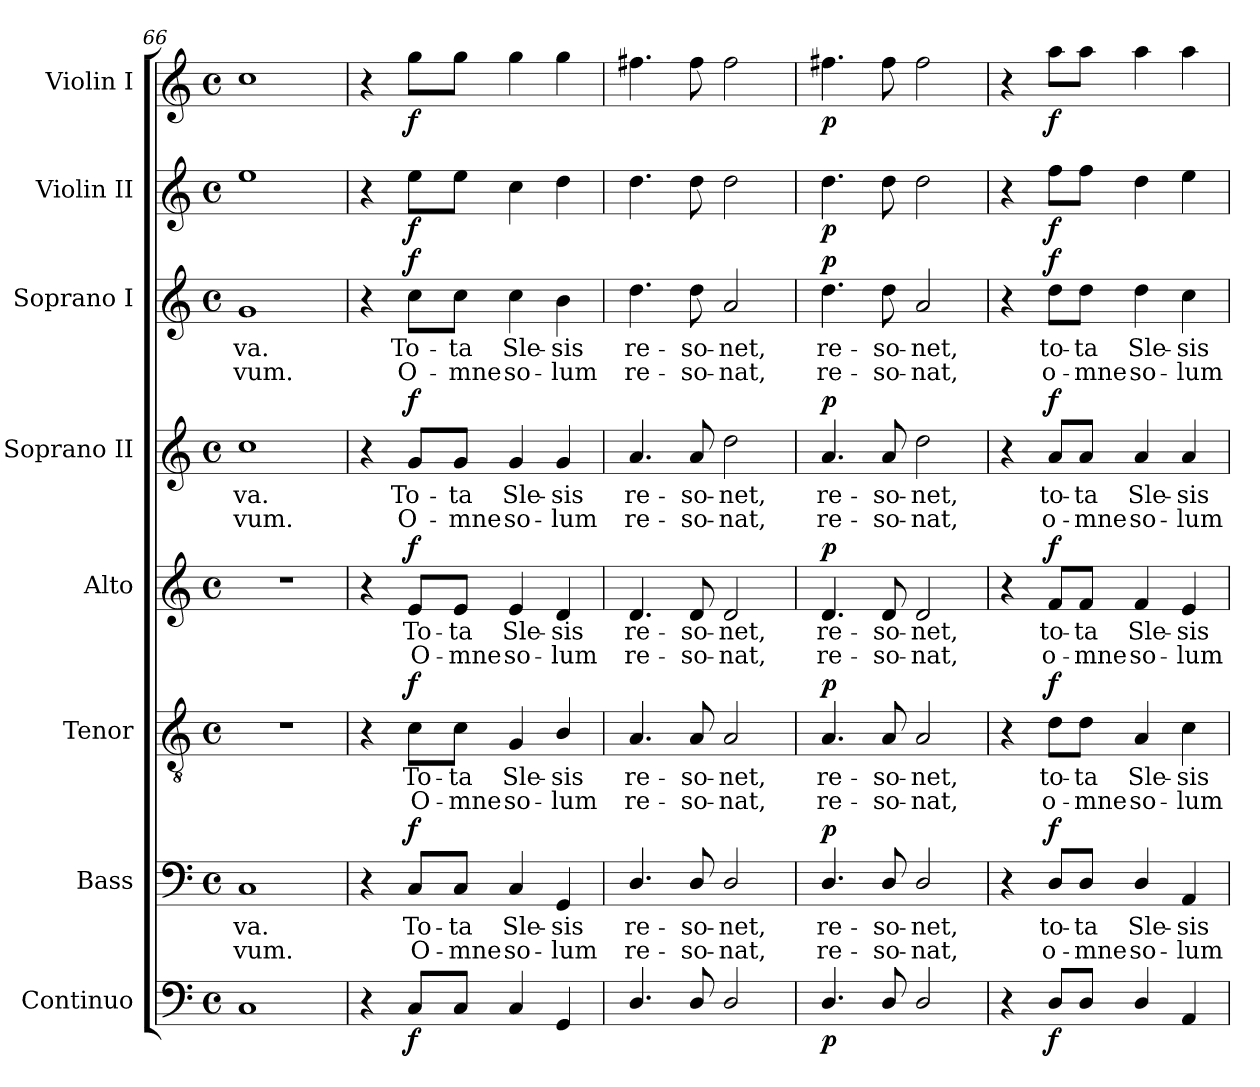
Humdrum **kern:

**kern	**dynam	**kern	**text	**text	**dynam	**kern	**text	**text	**dynam	**kern	**text	**text	**dynam	**kern	**text	**text	**dynam	**kern	**text	**text	**dynam	**kern	**dynam	**kern	**dynam
*part8	*part8	*part7	*part7	*part7	*part7	*part6	*part6	*part6	*part6	*part5	*part5	*part5	*part5	*part4	*part4	*part4	*part4	*part3	*part3	*part3	*part3	*part2	*part2	*part1	*part1
*staff8	*staff8	*staff7	*staff7	*staff7	*staff7	*staff6	*staff6	*staff6	*staff6	*staff5	*staff5	*staff5	*staff5	*staff4	*staff4	*staff4	*staff4	*staff3	*staff3	*staff3	*staff3	*staff2	*staff2	*staff1	*staff1
*I"Continuo	*	*I"Bass	*	*	*	*I"Tenor	*	*	*	*I"Alto	*	*	*	*I"Soprano II	*	*	*	*I"Soprano I	*	*	*	*I"Violin II	*	*I"Violin I	*
*	*	*I'B	*	*	*	*I'T	*	*	*	*I'A	*	*	*	*I'S II	*	*	*	*I'S I	*	*	*	*I'Vn II	*	*I'Vn I	*
*clefF4	*	*clefF4	*	*	*	*clefGv2	*	*	*	*clefG2	*	*	*	*clefG2	*	*	*	*clefG2	*	*	*	*clefG2	*	*clefG2	*
*k[]	*	*k[]	*	*	*	*k[]	*	*	*	*k[]	*	*	*	*k[]	*	*	*	*k[]	*	*	*	*k[]	*	*k[]	*
*C:	*	*C:	*	*	*	*C:	*	*	*	*C:	*	*	*	*C:	*	*	*	*C:	*	*	*	*C:	*	*C:	*
*M4/4	*	*M4/4	*	*	*	*M4/4	*	*	*	*M4/4	*	*	*	*M4/4	*	*	*	*M4/4	*	*	*	*M4/4	*	*M4/4	*
*met(c)	*	*met(c)	*	*	*	*met(c)	*	*	*	*met(c)	*	*	*	*met(c)	*	*	*	*met(c)	*	*	*	*met(c)	*	*met(c)	*
=66	=66	=66	=66	=66	=66	=66	=66	=66	=66	=66	=66	=66	=66	=66	=66	=66	=66	=66	=66	=66	=66	=66	=66	=66	=66
!	!	!	!LO:LY:b	!LO:LY:b	!	!	!	!	!	!	!	!	!	!	!LO:LY:b	!LO:LY:b	!	!	!LO:LY:b	!LO:LY:b	!	!	!	!	!
1C	.	1C	-va.	vum.	.	1r	.	.	.	1r	.	.	.	1cc	-va.	vum.	.	1g	-va.	vum.	.	1ee	.	1cc	.
=67	=67	=67	=67	=67	=67	=67	=67	=67	=67	=67	=67	=67	=67	=67	=67	=67	=67	=67	=67	=67	=67	=67	=67	=67	=67
4r	.	4r	.	.	.	4r	.	.	.	4r	.	.	.	4r	.	.	.	4r	.	.	.	4r	.	4r	.
!	!LO:DY:b	!	!LO:LY:b	!LO:LY:b	!LO:DY:b	!	!LO:LY:b	!LO:LY:b	!LO:DY:b	!	!LO:LY:b	!LO:LY:b	!LO:DY:b	!	!LO:LY:b	!LO:LY:b	!LO:DY:b	!	!LO:LY:b	!LO:LY:b	!LO:DY:b	!	!LO:DY:b	!	!LO:DY:b
8CL	f	8C/L	To-	-O-	f	8c\L	To-	-O-	f	8e/L	To-	-O-	f	8g/L	To-	-O-	f	8cc\L	To-	-O-	f	8eeL	f	8ggL	f
!	!	!	!LO:LY:b	!LO:LY:b	!	!	!LO:LY:b	!LO:LY:b	!	!	!LO:LY:b	!LO:LY:b	!	!	!LO:LY:b	!LO:LY:b	!	!	!LO:LY:b	!LO:LY:b	!	!	!	!	!
8CJ	.	8C/J	-ta	mne	.	8c\J	-ta	mne	.	8e/J	-ta	mne	.	8g/J	-ta	mne	.	8cc\J	-ta	mne	.	8eeJ	.	8ggJ	.
!	!	!	!LO:LY:b	!LO:LY:b	!	!	!LO:LY:b	!LO:LY:b	!	!	!LO:LY:b	!LO:LY:b	!	!	!LO:LY:b	!LO:LY:b	!	!	!LO:LY:b	!LO:LY:b	!	!	!	!	!
4C	.	4C	Sle-	-so-	.	4G	Sle-	-so-	.	4e	Sle-	-so-	.	4g	Sle-	-so-	.	4cc	Sle-	-so-	.	4cc	.	4gg	.
!	!	!	!LO:LY:b	!LO:LY:b	!	!	!LO:LY:b	!LO:LY:b	!	!	!LO:LY:b	!LO:LY:b	!	!	!LO:LY:b	!LO:LY:b	!	!	!LO:LY:b	!LO:LY:b	!	!	!	!	!
4GG	.	4GG	-sis	lum	.	4B/	-sis	lum	.	4d	-sis	lum	.	4g	-sis	lum	.	4b	-sis	lum	.	4dd	.	4gg	.
=68	=68	=68	=68	=68	=68	=68	=68	=68	=68	=68	=68	=68	=68	=68	=68	=68	=68	=68	=68	=68	=68	=68	=68	=68	=68
!	!	!	!LO:LY:b	!LO:LY:b	!	!	!LO:LY:b	!LO:LY:b	!	!	!LO:LY:b	!LO:LY:b	!	!	!LO:LY:b	!LO:LY:b	!	!	!LO:LY:b	!LO:LY:b	!	!	!	!	!
4.D/	.	4.D/	re-	-re-	.	4.A	re-	-re-	.	4.d	re-	-re-	.	4.a	re-	-re-	.	4.dd	re-	-re-	.	4.dd	.	4.ff#X	.
!	!	!	!LO:LY:b	!LO:LY:b	!	!	!LO:LY:b	!LO:LY:b	!	!	!LO:LY:b	!LO:LY:b	!	!	!LO:LY:b	!LO:LY:b	!	!	!LO:LY:b	!LO:LY:b	!	!	!	!	!
8D/	.	8D/	-so-	-so-	.	8A	-so-	-so-	.	8d	-so-	-so-	.	8a	-so-	-so-	.	8dd	-so-	-so-	.	8dd	.	8ff#	.
!	!	!	!LO:LY:b	!LO:LY:b	!	!	!LO:LY:b	!LO:LY:b	!	!	!LO:LY:b	!LO:LY:b	!	!	!LO:LY:b	!LO:LY:b	!	!	!LO:LY:b	!LO:LY:b	!	!	!	!	!
2D/	.	2D/	-net,	nat,	.	2A	-net,	nat,	.	2d	-net,	nat,	.	2dd	-net,	nat,	.	2a	-net,	nat,	.	2dd	.	2ff#	.
=69	=69	=69	=69	=69	=69	=69	=69	=69	=69	=69	=69	=69	=69	=69	=69	=69	=69	=69	=69	=69	=69	=69	=69	=69	=69
!	!LO:DY:b	!	!LO:LY:b	!LO:LY:b	!LO:DY:b	!	!LO:LY:b	!LO:LY:b	!LO:DY:b	!	!LO:LY:b	!LO:LY:b	!LO:DY:b	!	!LO:LY:b	!LO:LY:b	!LO:DY:b	!	!LO:LY:b	!LO:LY:b	!LO:DY:b	!	!LO:DY:b	!	!LO:DY:b
4.D/	p	4.D/	re-	-re-	p	4.A	re-	-re-	p	4.d	re-	-re-	p	4.a	re-	-re-	p	4.dd	re-	-re-	p	4.dd	p	4.ff#X	p
!	!	!	!LO:LY:b	!LO:LY:b	!	!	!LO:LY:b	!LO:LY:b	!	!	!LO:LY:b	!LO:LY:b	!	!	!LO:LY:b	!LO:LY:b	!	!	!LO:LY:b	!LO:LY:b	!	!	!	!	!
8D/	.	8D/	-so-	-so-	.	8A	-so-	-so-	.	8d	-so-	-so-	.	8a	-so-	-so-	.	8dd	-so-	-so-	.	8dd	.	8ff#	.
!	!	!	!LO:LY:b	!LO:LY:b	!	!	!LO:LY:b	!LO:LY:b	!	!	!LO:LY:b	!LO:LY:b	!	!	!LO:LY:b	!LO:LY:b	!	!	!LO:LY:b	!LO:LY:b	!	!	!	!	!
2D/	.	2D/	-net,	nat,	.	2A	-net,	nat,	.	2d	-net,	nat,	.	2dd	-net,	nat,	.	2a	-net,	nat,	.	2dd	.	2ff#	.
=70	=70	=70	=70	=70	=70	=70	=70	=70	=70	=70	=70	=70	=70	=70	=70	=70	=70	=70	=70	=70	=70	=70	=70	=70	=70
4r	.	4r	.	.	.	4r	.	.	.	4r	.	.	.	4r	.	.	.	4r	.	.	.	4r	.	4r	.
!	!LO:DY:b	!	!LO:LY:b	!LO:LY:b	!LO:DY:b	!	!LO:LY:b	!LO:LY:b	!LO:DY:b	!	!LO:LY:b	!LO:LY:b	!LO:DY:b	!	!LO:LY:b	!LO:LY:b	!LO:DY:b	!	!LO:LY:b	!LO:LY:b	!LO:DY:b	!	!LO:DY:b	!	!LO:DY:b
8D/L	f	8D/L	to-	-o-	f	8d\L	to-	-o-	f	8f/L	to-	-o-	f	8a/L	to-	-o-	f	8dd\L	to-	-o-	f	8ffL	f	8aaL	f
!	!	!	!LO:LY:b	!LO:LY:b	!	!	!LO:LY:b	!LO:LY:b	!	!	!LO:LY:b	!LO:LY:b	!	!	!LO:LY:b	!LO:LY:b	!	!	!LO:LY:b	!LO:LY:b	!	!	!	!	!
8D/J	.	8D/J	-ta	mne	.	8d\J	-ta	mne	.	8f/J	-ta	mne	.	8a/J	-ta	mne	.	8dd\J	-ta	mne	.	8ffJ	.	8aaJ	.
!	!	!	!LO:LY:b	!LO:LY:b	!	!	!LO:LY:b	!LO:LY:b	!	!	!LO:LY:b	!LO:LY:b	!	!	!LO:LY:b	!LO:LY:b	!	!	!LO:LY:b	!LO:LY:b	!	!	!	!	!
4D/	.	4D/	Sle-	-so-	.	4A	Sle-	-so-	.	4f	Sle-	-so-	.	4a	Sle-	-so-	.	4dd	Sle-	-so-	.	4dd	.	4aa	.
!	!	!	!LO:LY:b	!LO:LY:b	!	!	!LO:LY:b	!LO:LY:b	!	!	!LO:LY:b	!LO:LY:b	!	!	!LO:LY:b	!LO:LY:b	!	!	!LO:LY:b	!LO:LY:b	!	!	!	!	!
4AA	.	4AA	-sis	lum	.	4c	-sis	lum	.	4e	-sis	lum	.	4a	-sis	lum	.	4cc	-sis	lum	.	4ee	.	4aa	.
=	=	=	=	=	=	=	=	=	=	=	=	=	=	=	=	=	=	=	=	=	=	=	=	=	=
*-	*-	*-	*-	*-	*-	*-	*-	*-	*-	*-	*-	*-	*-	*-	*-	*-	*-	*-	*-	*-	*-	*-	*-	*-	*-
